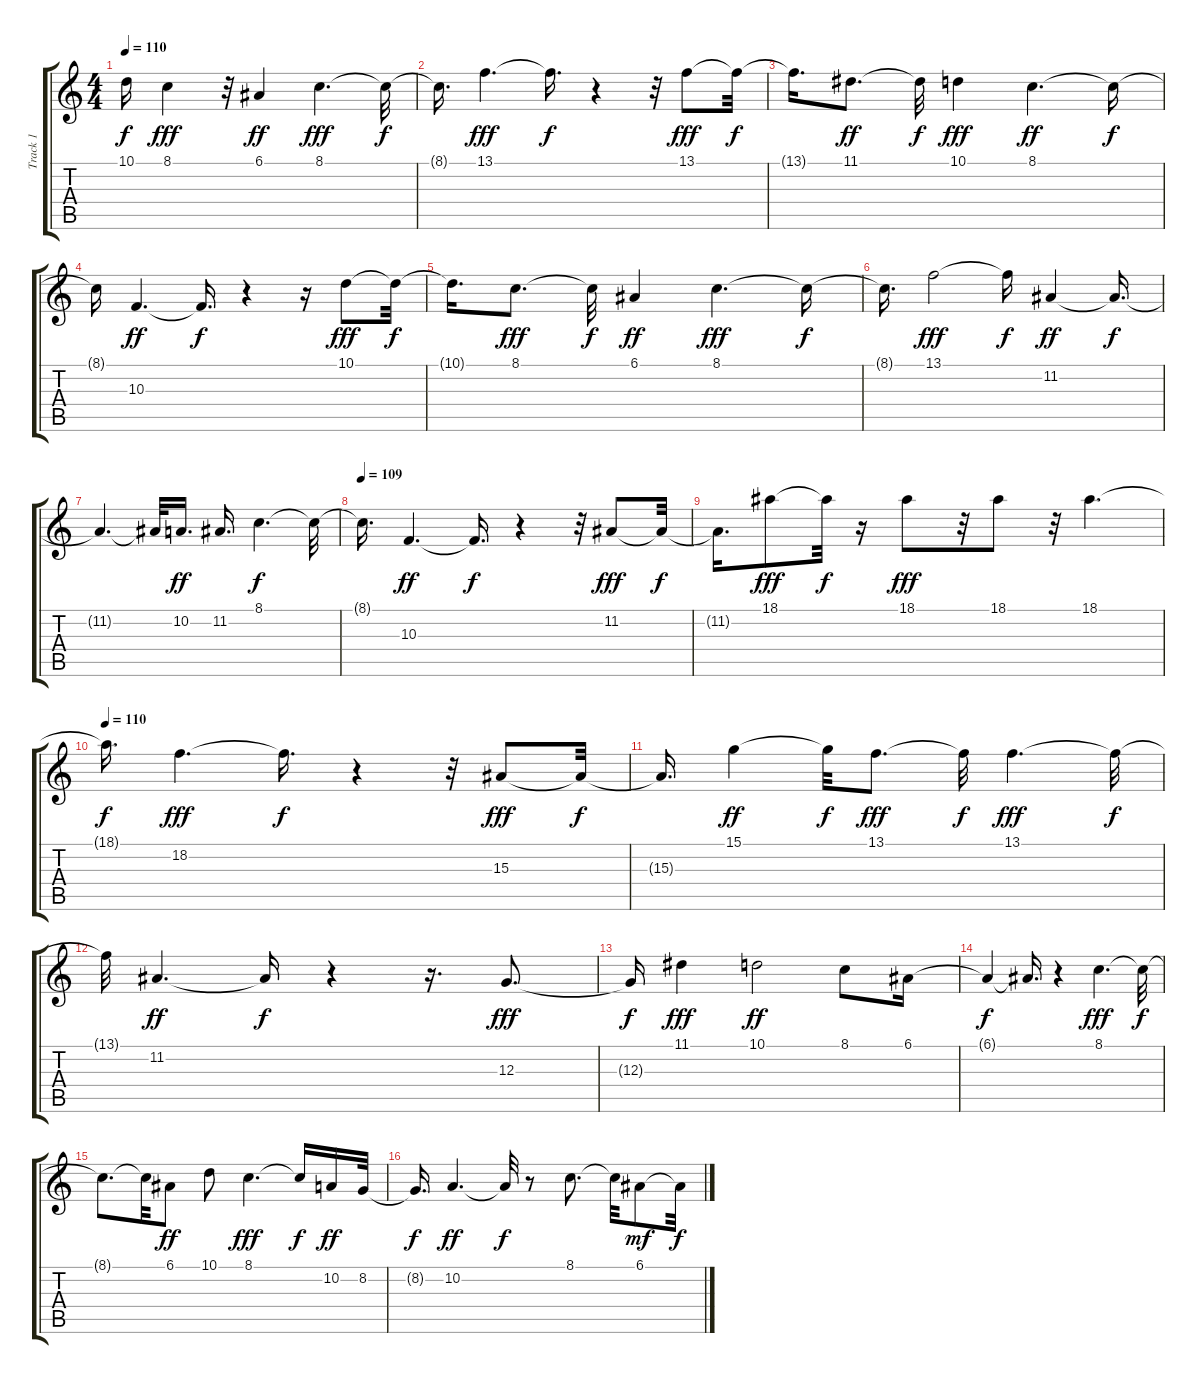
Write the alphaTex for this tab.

\track ("Track 1" "Track 1") {instrument pad2warm}
\staff {score tabs}
\tuning (E4 B3 G3 D3 A2 E2) {hide}
\ts (4 4)
\tempo 110
\clef g2
\ks c
10.1{t}.16{dy f} 8.1.4{dy fff} r.32 6.1.4{dy ff} 8.1.4{d dy fff} 8.1{t}.32{dy f} |
8.1{t}.16{d} 13.1.4{d dy fff} 13.1{t}.16{d dy f} r.4 r.32 13.1.8{dy fff} 13.1{t}.32{dy f} |
13.1{t}.16{d} 11.1.8{d dy ff} 11.1{t}.32{dy f} 10.1.4{dy fff} 8.1.4{d dy ff} 8.1{t}.16{dy f} |
8.1{t}.16 10.3.4{d dy ff} 10.3{t}.16{d dy f} r.4 r.16 10.1.8{dy fff} 10.1{t}.32{dy f} |
10.1{t}.16{d} 8.1.8{d dy fff} 8.1{t}.32{dy f} 6.1.4{dy ff} 8.1.4{d dy fff} 8.1{t}.16{dy f} |
8.1{t}.16{d} 13.1.2{dy fff} 13.1{t}.16{dy f} 11.2.4{dy ff} 11.2{t}.16{d dy f} |
11.2{t}.4{d} 11.2{t}.32 10.2.16{d dy ff} 11.2.16{d} 8.1.4{d dy f} 8.1{t}.32 |
\tempo 109
8.1{t}.16{d} 10.3.4{d dy ff} 10.3{t}.16{d dy f} r.4 r.32 11.2.8{dy fff} 11.2{t}.32{dy f} |
11.2{t}.16{d} 18.1.8{dy fff} 18.1{t}.32{dy f} r.16 18.1.8{dy fff} r.32 18.1.8 r.32 18.1.4{d} |
\tempo 110
18.1{t}.16{d dy f} 18.2.4{d dy fff} 18.2{t}.16{d dy f} r.4 r.32 15.3.8{dy fff} 15.3{t}.32{dy f} |
15.3{t}.16{d} 15.1.4{dy ff} 15.1{t}.32{dy f} 13.1.8{d dy fff} 13.1{t}.32{dy f} 13.1.4{d dy fff} 13.1{t}.32{dy f} |
13.1{t}.32 11.2.4{d dy ff} 11.2{t}.16{dy f} r.4 r.16{d} 12.3.8{d dy fff} |
12.3{t}.16{dy f} 11.1.4{dy fff} 10.1.2{dy ff} 8.1.8 6.1.16 |
6.1{t}.4{dy f} 6.1{t}.16{d} r.4 8.1.4{d dy fff} 8.1{t}.32{dy f} |
8.1{t}.8{d} 8.1{t}.32 6.1.8{dy ff} 10.1.8 8.1.4{d dy fff} 8.1{t}.16{dy f} 10.2.16{dy ff} 8.2.32 |
8.2{t}.16{d dy f} 10.2.4{d dy ff} 10.2{t}.32{dy f} r.8 8.1.8{d} 8.1{t}.32 6.1.8{dy mf} 6.1{t}.32{dy f}
